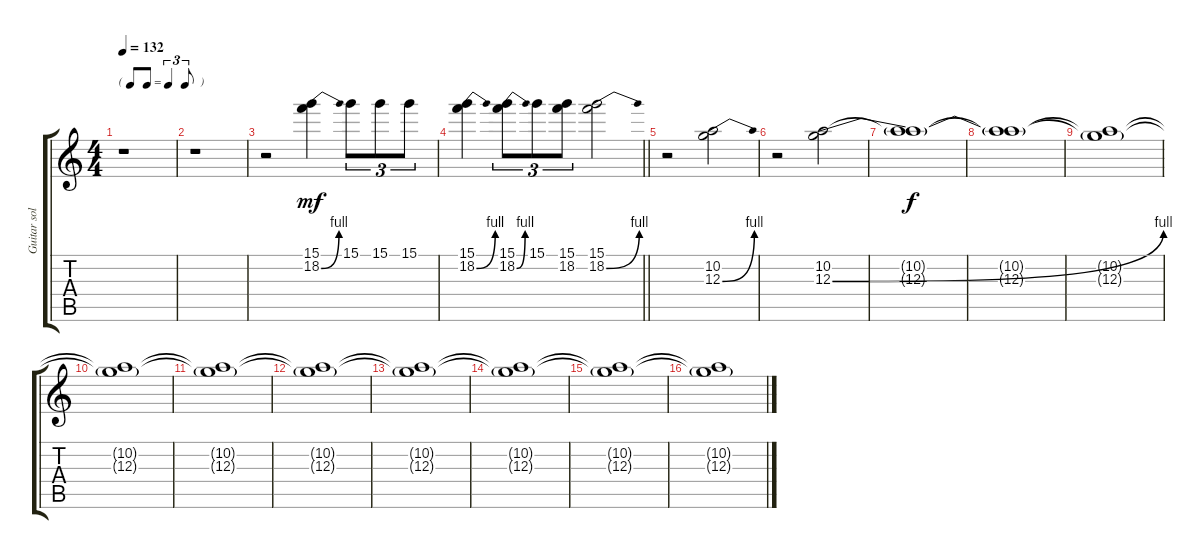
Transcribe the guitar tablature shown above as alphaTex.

\track ("Guitar solo" "Guitar sol") {instrument overdrivenguitar}
\staff {score tabs}
\tuning (E4 B3 G3 D3 A2 E2) {hide}
\ts (4 4)
\tf triplet8th
\tempo 132
\clef g2
\ks c
r.1{dy mf} |
r.1 |
r.2 (15.1 18.2{be (bend 0 0 60 4)}).4 15.1.8{tu (3 2)} 15.1.8{tu (3 2)} 15.1.8{tu (3 2)} |
\barLineRight lightlight
(15.1 18.2{be (bend 0 0 60 4)}).4 (15.1 18.2{be (bend 0 0 60 4)}).8{tu (3 2)} 15.1.8{tu (3 2)} (15.1 18.2).8{tu (3 2)} (15.1 18.2{be (bend 0 0 60 4)}).2 |
r.2 (10.2 12.3{be (bend 0 0 60 4)}).2 |
r.2 (10.2 12.3{be (bend 0 0 60 4)}).2 |
(10.2{t} 12.3{t}).1{dy f} |
(10.2{t} 12.3{t}).1 |
(10.2{t} 12.3{t}).1 |
(10.2{t} 12.3{t}).1 |
(10.2{t} 12.3{t}).1 |
(10.2{t} 12.3{t}).1 |
(10.2{t} 12.3{t}).1 |
(10.2{t} 12.3{t}).1 |
(10.2{t} 12.3{t}).1 |
(10.2{t} 12.3{t}).1
